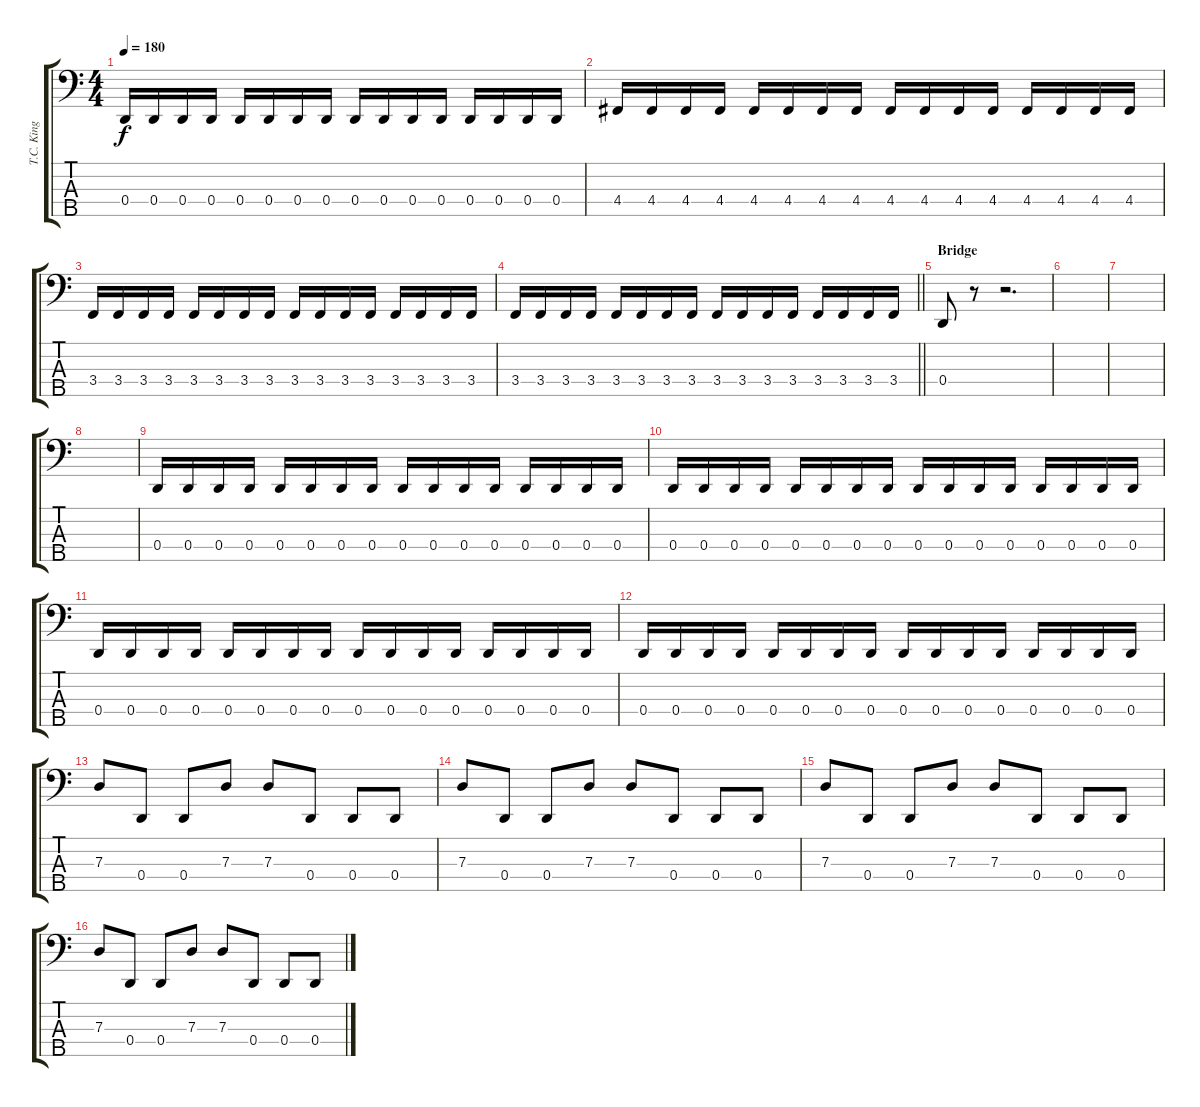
\track ("T.C. King" "T.C. King") {instrument electricbasspick}
\staff {score tabs}
\tuning (F2 C2 G1 D1 A0) {hide}
\ts (4 4)
\tempo 180
\clef f4
\ks c
0.4.16{dy f} 0.4.16 0.4.16 0.4.16 0.4.16 0.4.16 0.4.16 0.4.16 0.4.16 0.4.16 0.4.16 0.4.16 0.4.16 0.4.16 0.4.16 0.4.16 |
4.4.16 4.4.16 4.4.16 4.4.16 4.4.16 4.4.16 4.4.16 4.4.16 4.4.16 4.4.16 4.4.16 4.4.16 4.4.16 4.4.16 4.4.16 4.4.16 |
3.4.16 3.4.16 3.4.16 3.4.16 3.4.16 3.4.16 3.4.16 3.4.16 3.4.16 3.4.16 3.4.16 3.4.16 3.4.16 3.4.16 3.4.16 3.4.16 |
\barLineRight lightlight
3.4.16 3.4.16 3.4.16 3.4.16 3.4.16 3.4.16 3.4.16 3.4.16 3.4.16 3.4.16 3.4.16 3.4.16 3.4.16 3.4.16 3.4.16 3.4.16 |
\section ("" "Bridge")
0.4.8 r.8 r.2{d} |
|
|
|
0.4.16 0.4.16 0.4.16 0.4.16 0.4.16 0.4.16 0.4.16 0.4.16 0.4.16 0.4.16 0.4.16 0.4.16 0.4.16 0.4.16 0.4.16 0.4.16 |
0.4.16 0.4.16 0.4.16 0.4.16 0.4.16 0.4.16 0.4.16 0.4.16 0.4.16 0.4.16 0.4.16 0.4.16 0.4.16 0.4.16 0.4.16 0.4.16 |
0.4.16 0.4.16 0.4.16 0.4.16 0.4.16 0.4.16 0.4.16 0.4.16 0.4.16 0.4.16 0.4.16 0.4.16 0.4.16 0.4.16 0.4.16 0.4.16 |
0.4.16 0.4.16 0.4.16 0.4.16 0.4.16 0.4.16 0.4.16 0.4.16 0.4.16 0.4.16 0.4.16 0.4.16 0.4.16 0.4.16 0.4.16 0.4.16 |
7.3.8 0.4.8 0.4.8 7.3.8 7.3.8 0.4.8 0.4.8 0.4.8 |
7.3.8 0.4.8 0.4.8 7.3.8 7.3.8 0.4.8 0.4.8 0.4.8 |
7.3.8 0.4.8 0.4.8 7.3.8 7.3.8 0.4.8 0.4.8 0.4.8 |
7.3.8 0.4.8 0.4.8 7.3.8 7.3.8 0.4.8 0.4.8 0.4.8
